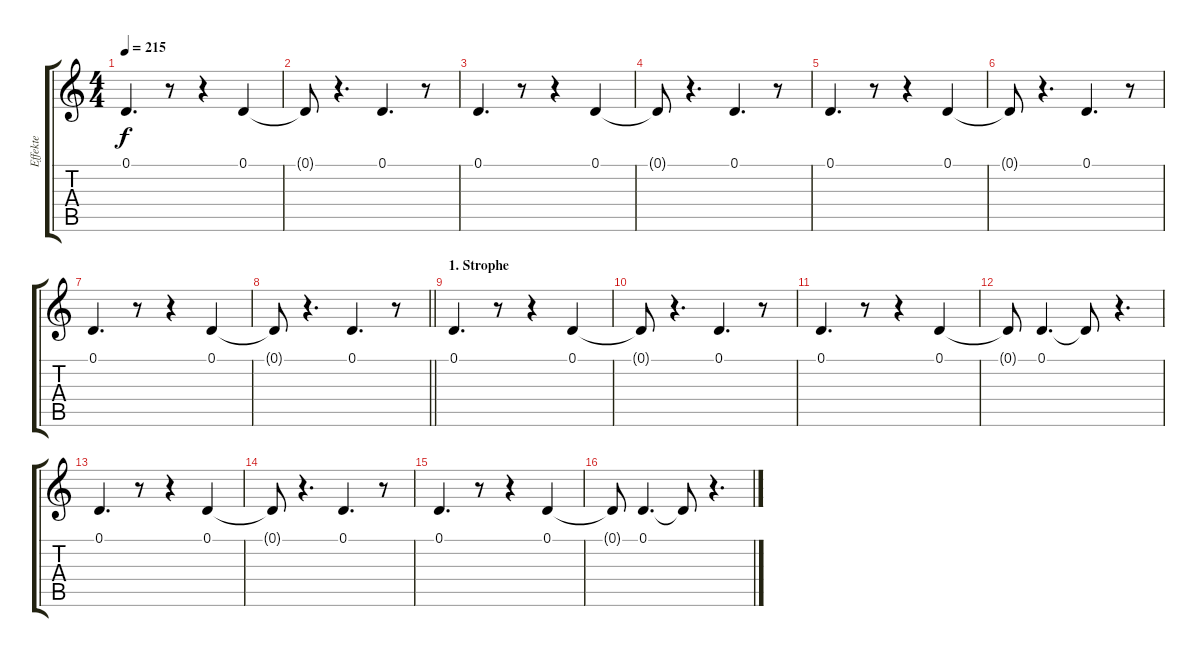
\track ("Effekte" "Effekte") {instrument applause}
\staff {score tabs}
\tuning (D4 A3 F3 C3 G2 D2) {hide}
\ts (4 4)
\tempo 215
\clef g2
\ks c
0.1.4{d dy f} r.8 r.4 0.1.4 |
0.1{t}.8 r.4{d} 0.1.4{d} r.8 |
0.1.4{d} r.8 r.4 0.1.4 |
0.1{t}.8 r.4{d} 0.1.4{d} r.8 |
0.1.4{d} r.8 r.4 0.1.4 |
0.1{t}.8 r.4{d} 0.1.4{d} r.8 |
0.1.4{d} r.8 r.4 0.1.4 |
\barLineRight lightlight
0.1{t}.8 r.4{d} 0.1.4{d} r.8 |
\section ("" "1. Strophe")
0.1.4{d} r.8 r.4 0.1.4 |
0.1{t}.8 r.4{d} 0.1.4{d} r.8 |
0.1.4{d} r.8 r.4 0.1.4 |
0.1{t}.8 0.1.4{d} 0.1{t}.8 r.4{d} |
0.1.4{d} r.8 r.4 0.1.4 |
0.1{t}.8 r.4{d} 0.1.4{d} r.8 |
0.1.4{d} r.8 r.4 0.1.4 |
0.1{t}.8 0.1.4{d} 0.1{t}.8 r.4{d}
